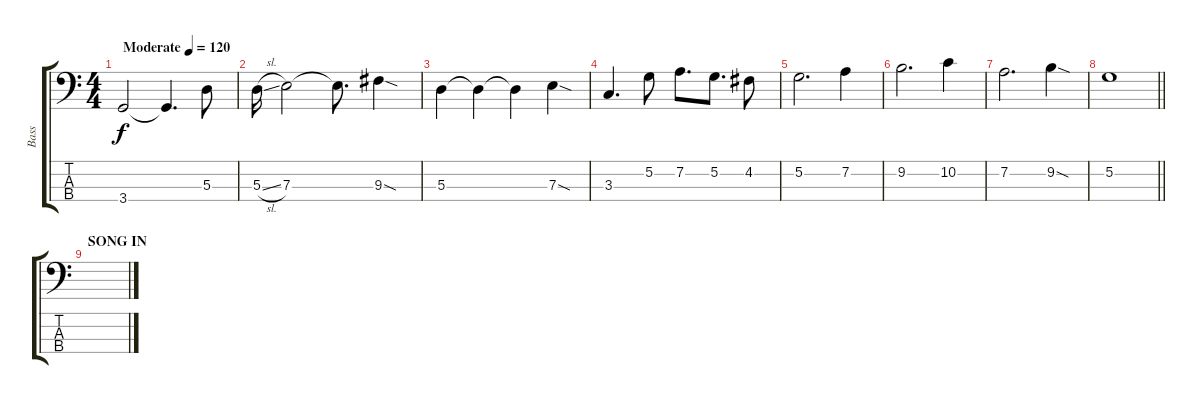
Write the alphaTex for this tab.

\track ("Bass" "Bass") {instrument electricbassfinger}
\staff {score tabs}
\tuning (G2 D2 A1 E1) {hide}
\ts (4 4)
\tempo (120 "Moderate")
\clef f4
\ks c
3.4.2{dy f instrument electricbassfinger} 3.4{t}.4{d} 5.3.8 |
5.3{sl}.16 7.3.2 7.3{t}.8{d} 9.3{sod}.4 |
5.3.4 5.3{t}.4 5.3{t}.4 7.3{sod}.4 |
3.3.4{d} 5.2.8 7.2.8{d} 5.2.8{d} 4.2.8 |
5.2.2{d} 7.2.4 |
9.2.2{d} 10.2.4 |
7.2.2{d} 9.2{sod}.4 |
\barLineRight lightlight
5.2.1 |
\section ("" "SONG IN")
